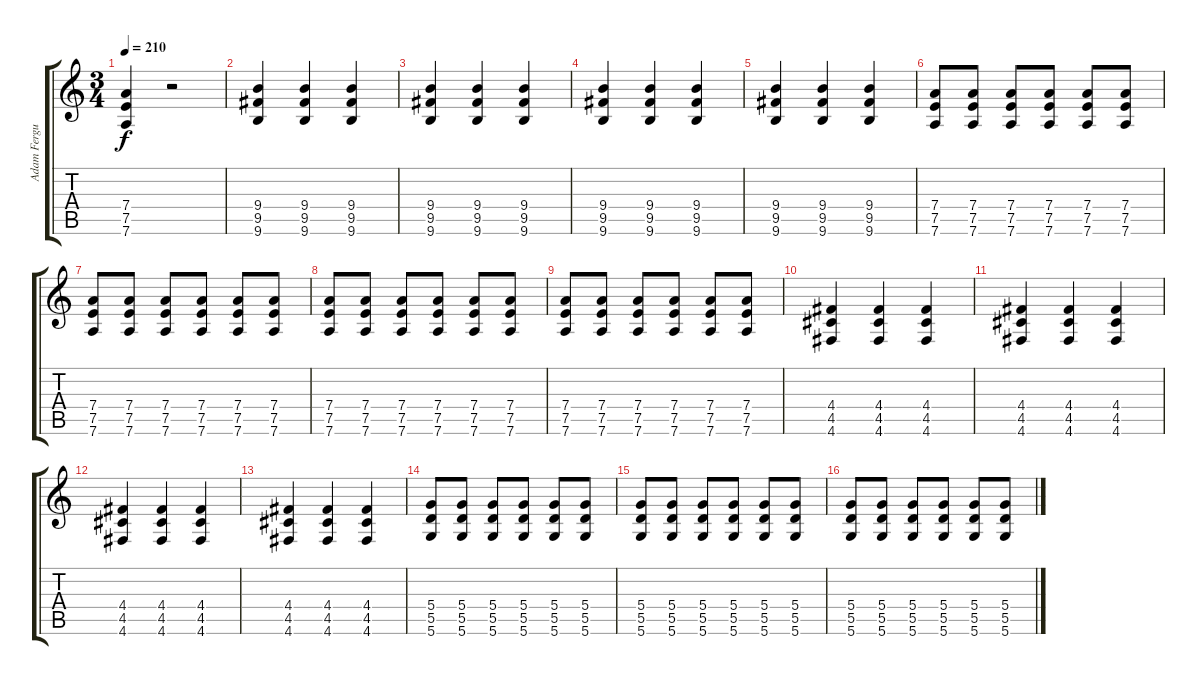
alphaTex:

\track ("Adam Ferguson - Guitar Doubled" "Adam Fergu") {instrument overdrivenguitar}
\staff {score tabs}
\tuning (E4 B3 G3 D3 A2 D2) {hide}
\ts (3 4)
\tempo 210
\clef g2
\ks c
(7.4 7.5 7.6).4{dy f} r.2 |
(9.4 9.5 9.6).4{volume 9} (9.4 9.5 9.6).4 (9.4 9.5 9.6).4 |
(9.4 9.5 9.6).4 (9.4 9.5 9.6).4 (9.4 9.5 9.6).4 |
(9.4 9.5 9.6).4 (9.4 9.5 9.6).4 (9.4 9.5 9.6).4 |
(9.4 9.5 9.6).4 (9.4 9.5 9.6).4 (9.4 9.5 9.6).4 |
(7.4 7.5 7.6).8 (7.4 7.5 7.6).8 (7.4 7.5 7.6).8 (7.4 7.5 7.6).8 (7.4 7.5 7.6).8 (7.4 7.5 7.6).8 |
(7.4 7.5 7.6).8 (7.4 7.5 7.6).8 (7.4 7.5 7.6).8 (7.4 7.5 7.6).8 (7.4 7.5 7.6).8 (7.4 7.5 7.6).8 |
(7.4 7.5 7.6).8 (7.4 7.5 7.6).8 (7.4 7.5 7.6).8 (7.4 7.5 7.6).8 (7.4 7.5 7.6).8 (7.4 7.5 7.6).8 |
(7.4 7.5 7.6).8 (7.4 7.5 7.6).8 (7.4 7.5 7.6).8 (7.4 7.5 7.6).8 (7.4 7.5 7.6).8 (7.4 7.5 7.6).8 |
(4.4 4.5 4.6).4 (4.4 4.5 4.6).4 (4.4 4.5 4.6).4 |
(4.4 4.5 4.6).4 (4.4 4.5 4.6).4 (4.4 4.5 4.6).4 |
(4.4 4.5 4.6).4 (4.4 4.5 4.6).4 (4.4 4.5 4.6).4 |
(4.4 4.5 4.6).4 (4.4 4.5 4.6).4 (4.4 4.5 4.6).4 |
(5.4 5.5 5.6).8 (5.4 5.5 5.6).8 (5.4 5.5 5.6).8 (5.4 5.5 5.6).8 (5.4 5.5 5.6).8 (5.4 5.5 5.6).8 |
(5.4 5.5 5.6).8 (5.4 5.5 5.6).8 (5.4 5.5 5.6).8 (5.4 5.5 5.6).8 (5.4 5.5 5.6).8 (5.4 5.5 5.6).8 |
(5.4 5.5 5.6).8 (5.4 5.5 5.6).8 (5.4 5.5 5.6).8 (5.4 5.5 5.6).8 (5.4 5.5 5.6).8 (5.4 5.5 5.6).8
